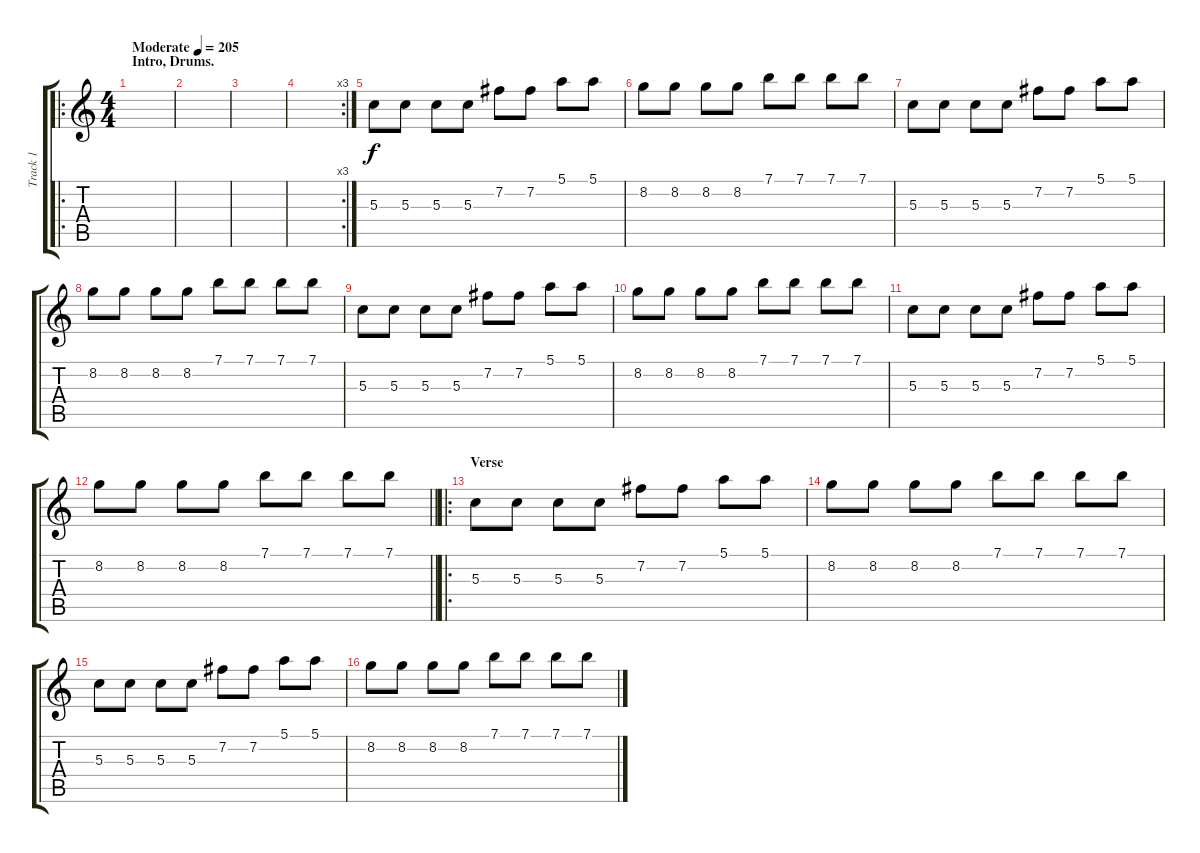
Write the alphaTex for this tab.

\track ("Track 1" "Track 1") {instrument overdrivenguitar}
\staff {score tabs}
\tuning (E4 B3 G3 D3 A2 E2) {hide}
\ro
\ts (4 4)
\section ("" "Intro, Drums.")
\tempo (205 "Moderate")
\clef g2
\ks c
|
|
|
\rc 3
|
5.3.8 5.3.8 5.3.8 5.3.8 7.2.8 7.2.8 5.1.8 5.1.8 |
8.2.8 8.2.8 8.2.8 8.2.8 7.1.8 7.1.8 7.1.8 7.1.8 |
5.3.8 5.3.8 5.3.8 5.3.8 7.2.8 7.2.8 5.1.8 5.1.8 |
8.2.8 8.2.8 8.2.8 8.2.8 7.1.8 7.1.8 7.1.8 7.1.8 |
5.3.8 5.3.8 5.3.8 5.3.8 7.2.8 7.2.8 5.1.8 5.1.8 |
8.2.8 8.2.8 8.2.8 8.2.8 7.1.8 7.1.8 7.1.8 7.1.8 |
5.3.8 5.3.8 5.3.8 5.3.8 7.2.8 7.2.8 5.1.8 5.1.8 |
\barLineRight lightlight
8.2.8 8.2.8 8.2.8 8.2.8 7.1.8 7.1.8 7.1.8 7.1.8 |
\ro
\section ("" "Verse")
5.3.8 5.3.8 5.3.8 5.3.8 7.2.8 7.2.8 5.1.8 5.1.8 |
8.2.8 8.2.8 8.2.8 8.2.8 7.1.8 7.1.8 7.1.8 7.1.8 |
5.3.8 5.3.8 5.3.8 5.3.8 7.2.8 7.2.8 5.1.8 5.1.8 |
8.2.8 8.2.8 8.2.8 8.2.8 7.1.8 7.1.8 7.1.8 7.1.8
